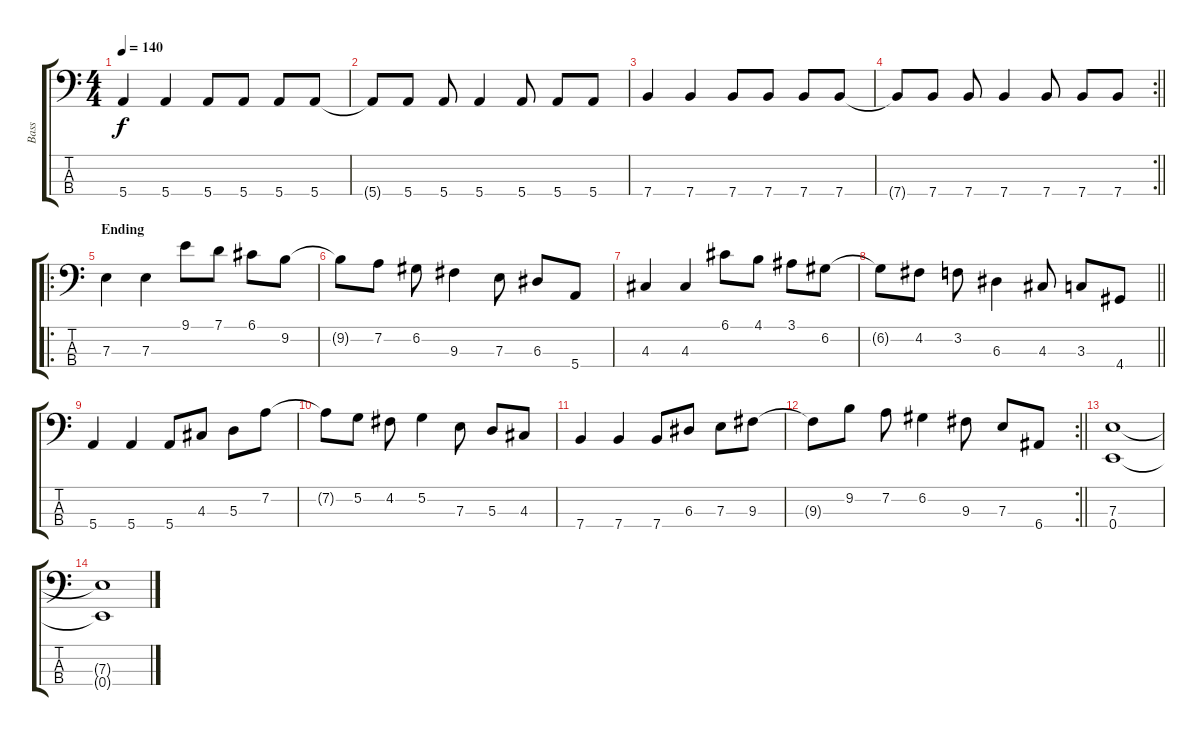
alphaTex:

\track ("Bass" "Bass") {instrument electricbassfinger}
\staff {score tabs}
\tuning (G2 D2 A1 E1) {hide}
\ts (4 4)
\tempo 140
\clef f4
\ks c
5.4.4{dy f} 5.4.4 5.4.8 5.4.8 5.4.8 5.4.8 |
5.4{t}.8 5.4.8 5.4.8 5.4.4 5.4.8 5.4.8 5.4.8 |
7.4.4 7.4.4 7.4.8 7.4.8 7.4.8 7.4.8 |
\rc 2
\barLineRight lightlight
7.4{t}.8 7.4.8 7.4.8 7.4.4 7.4.8 7.4.8 7.4.8 |
\ro
\section ("" "Ending")
7.3.4 7.3.4 9.1.8 7.1.8 6.1.8 9.2.8 |
9.2{t}.8 7.2.8 6.2.8 9.3.4 7.3.8 6.3.8 5.4.8 |
4.3.4 4.3.4 6.1.8 4.1.8 3.1.8 6.2.8 |
\barLineRight lightlight
6.2{t}.8 4.2.8 3.2.8 6.3.4 4.3.8 3.3.8 4.4.8 |
5.4.4 5.4.4 5.4.8 4.3.8 5.3.8 7.2.8 |
7.2{t}.8 5.2.8 4.2.8 5.2.4 7.3.8 5.3.8 4.3.8 |
7.4.4 7.4.4 7.4.8 6.3.8 7.3.8 9.3.8 |
\rc 2
\barLineRight lightlight
9.3{t}.8 9.2.8 7.2.8 6.2.4 9.3.8 7.3.8 6.4.8 |
(7.3 0.4).1 |
(7.3{t} 0.4{t}).1
